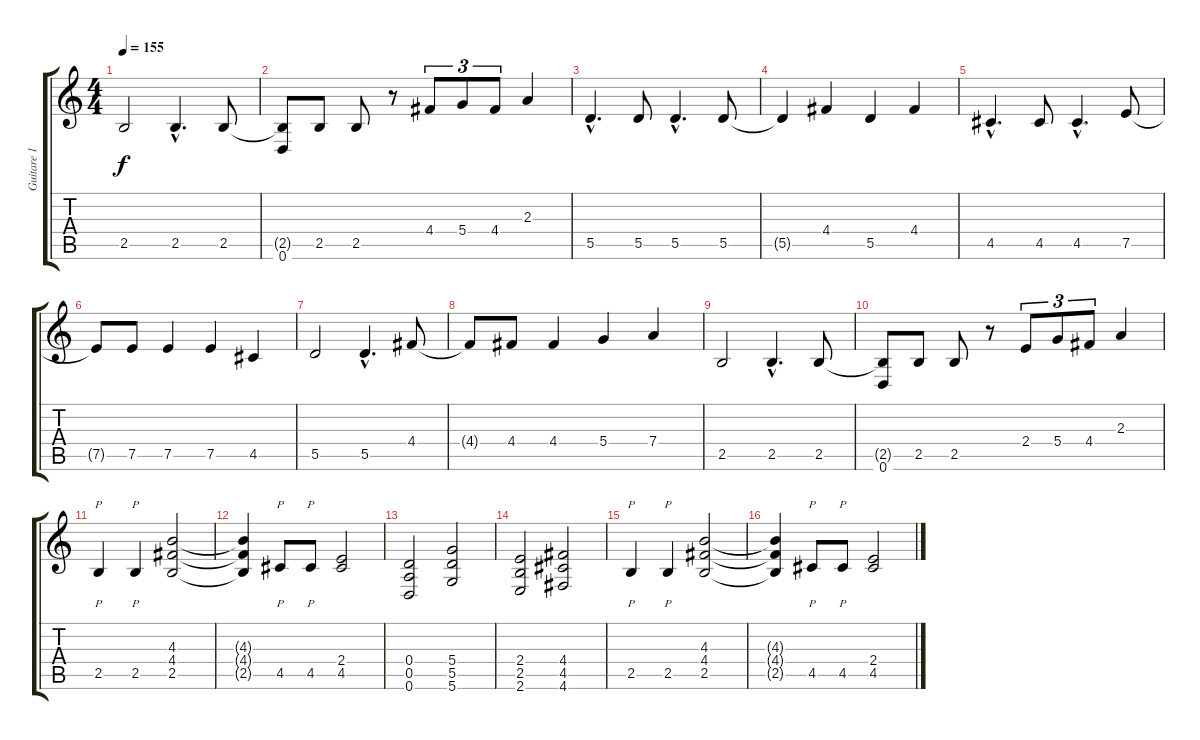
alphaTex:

\track ("Guitare 1" "Guitare 1") {instrument distortionguitar}
\staff {score tabs}
\tuning (E4 B3 G3 D3 A2 D2) {hide}
\ts (4 4)
\tempo 155
\clef g2
\ks c
2.5.2{dy f} 2.5{hac}.4{d} 2.5.8 |
(2.5{t} 0.6).8 2.5.8 2.5.8 r.8 4.4.8{tu (3 2)} 5.4.8{tu (3 2)} 4.4.8{tu (3 2)} 2.3.4 |
5.5{hac}.4{d} 5.5.8 5.5{hac}.4{d} 5.5.8 |
5.5{t}.4 4.4.4 5.5.4 4.4.4 |
4.5{hac}.4{d} 4.5.8 4.5{hac}.4{d} 7.5.8 |
7.5{t}.8 7.5.8 7.5.4 7.5.4 4.5.4 |
5.5.2 5.5{hac}.4{d} 4.4.8 |
4.4{t}.8 4.4.8 4.4.4 5.4.4 7.4.4 |
2.5.2 2.5{hac}.4{d} 2.5.8 |
(2.5{t} 0.6).8 2.5.8 2.5.8 r.8 2.4.8{tu (3 2)} 5.4.8{tu (3 2)} 4.4.8{tu (3 2)} 2.3.4 |
2.5.4{p} 2.5.4{p} (4.3 4.4 2.5).2 |
(4.3{t} 4.4{t} 2.5{t}).4 4.5.8{p} 4.5.8{p} (2.4 4.5).2 |
(0.4 0.5 0.6).2 (5.4 5.5 5.6).2 |
(2.4 2.5 2.6).2 (4.4 4.5 4.6).2 |
2.5.4{p} 2.5.4{p} (4.3 4.4 2.5).2 |
(4.3{t} 4.4{t} 2.5{t}).4 4.5.8{p} 4.5.8{p} (2.4 4.5).2
